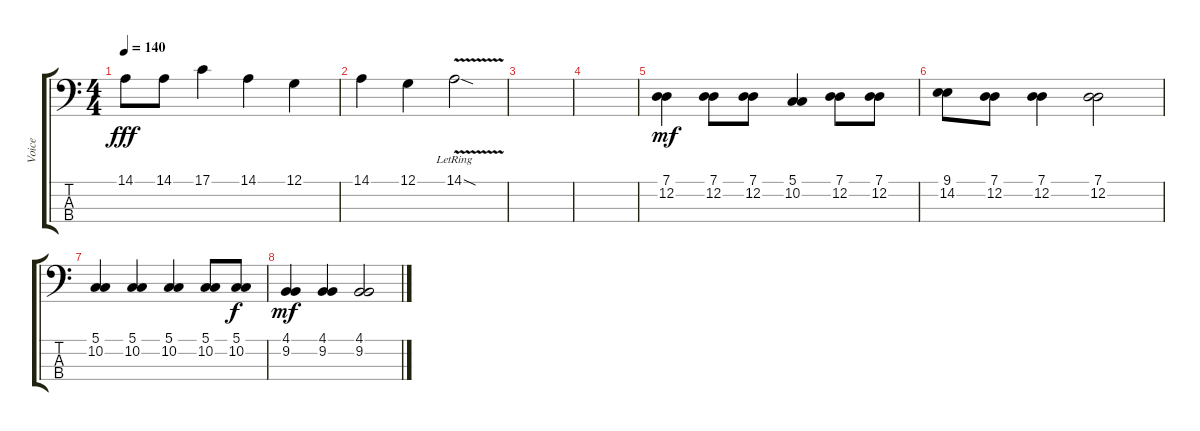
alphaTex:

\track ("Voice" "Voice") {instrument stringensemble1}
\staff {score tabs}
\tuning (G2 D2 A1 E1) {hide}
\ts (4 4)
\tempo 140
\clef f4
\ks c
14.1.8{dy fff} 14.1.8 17.1.4 14.1.4 12.1.4 |
14.1.4 12.1.4 14.1{v sod lr}.2 |
|
|
(7.1 12.2).4{dy mf} (7.1 12.2).8 (7.1 12.2).8 (5.1 10.2).4 (7.1 12.2).8 (7.1 12.2).8 |
(9.1 14.2).8 (7.1 12.2).8 (7.1 12.2).4 (7.1 12.2).2 |
(5.1 10.2).4 (5.1 10.2).4 (5.1 10.2).4 (5.1 10.2).8 (5.1 10.2).8{dy f} |
(4.1 9.2).4{dy mf} (4.1 9.2).4 (4.1 9.2).2
